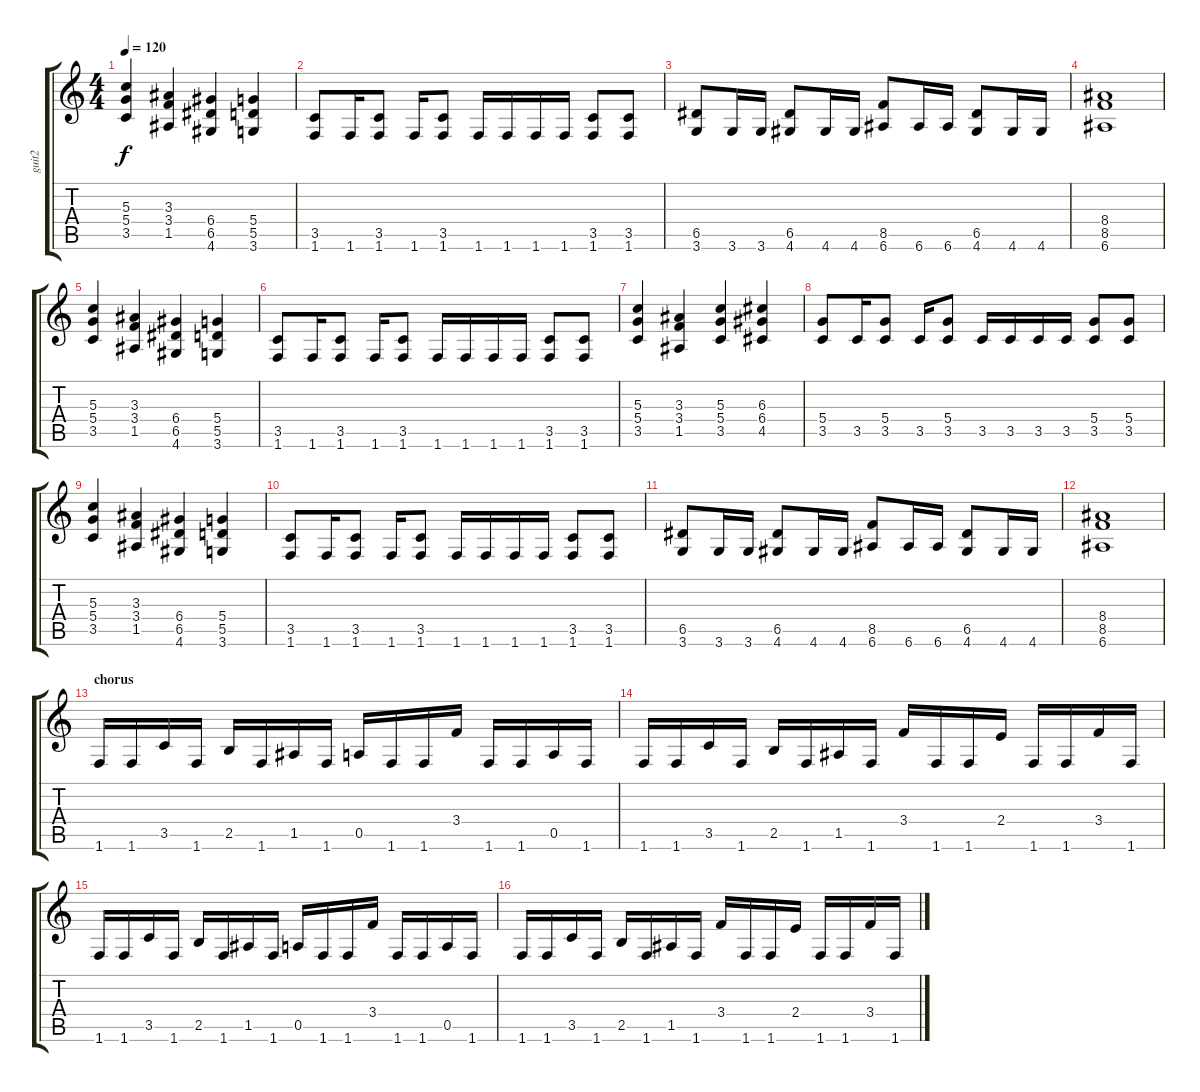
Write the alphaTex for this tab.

\track ("guit2" "guit2") {instrument distortionguitar}
\staff {score tabs}
\tuning (E4 B3 G3 D3 A2 E2) {hide}
\ts (4 4)
\tempo 120
\clef g2
\ks c
(5.3 5.4 3.5).4{dy f} (3.3 3.4 1.5).4 (6.4 6.5 4.6).4 (5.4 5.5 3.6).4 |
(3.5 1.6).8 1.6.16 (3.5 1.6).8 1.6.16 (3.5 1.6).8 1.6.16 1.6.16 1.6.16 1.6.16 (3.5 1.6).8 (3.5 1.6).8 |
(6.5 3.6).8 3.6.16 3.6.16 (6.5 4.6).8 4.6.16 4.6.16 (8.5 6.6).8 6.6.16 6.6.16 (6.5 4.6).8 4.6.16 4.6.16 |
(8.4 8.5 6.6).1 |
(5.3 5.4 3.5).4 (3.3 3.4 1.5).4 (6.4 6.5 4.6).4 (5.4 5.5 3.6).4 |
(3.5 1.6).8 1.6.16 (3.5 1.6).8 1.6.16 (3.5 1.6).8 1.6.16 1.6.16 1.6.16 1.6.16 (3.5 1.6).8 (3.5 1.6).8 |
(5.3 5.4 3.5).4 (3.3 3.4 1.5).4 (5.3 5.4 3.5).4 (6.3 6.4 4.5).4 |
(5.4 3.5).8 3.5.16 (5.4 3.5).8 3.5.16 (5.4 3.5).8 3.5.16 3.5.16 3.5.16 3.5.16 (5.4 3.5).8 (5.4 3.5).8 |
(5.3 5.4 3.5).4 (3.3 3.4 1.5).4 (6.4 6.5 4.6).4 (5.4 5.5 3.6).4 |
(3.5 1.6).8 1.6.16 (3.5 1.6).8 1.6.16 (3.5 1.6).8 1.6.16 1.6.16 1.6.16 1.6.16 (3.5 1.6).8 (3.5 1.6).8 |
(6.5 3.6).8 3.6.16 3.6.16 (6.5 4.6).8 4.6.16 4.6.16 (8.5 6.6).8 6.6.16 6.6.16 (6.5 4.6).8 4.6.16 4.6.16 |
(8.4 8.5 6.6).1 |
\section ("" "chorus")
1.6.16 1.6.16 3.5.16 1.6.16 2.5.16 1.6.16 1.5.16 1.6.16 0.5.16 1.6.16 1.6.16 3.4.16 1.6.16 1.6.16 0.5.16 1.6.16 |
1.6.16 1.6.16 3.5.16 1.6.16 2.5.16 1.6.16 1.5.16 1.6.16 3.4.16 1.6.16 1.6.16 2.4.16 1.6.16 1.6.16 3.4.16 1.6.16 |
1.6.16 1.6.16 3.5.16 1.6.16 2.5.16 1.6.16 1.5.16 1.6.16 0.5.16 1.6.16 1.6.16 3.4.16 1.6.16 1.6.16 0.5.16 1.6.16 |
1.6.16 1.6.16 3.5.16 1.6.16 2.5.16 1.6.16 1.5.16 1.6.16 3.4.16 1.6.16 1.6.16 2.4.16 1.6.16 1.6.16 3.4.16 1.6.16
